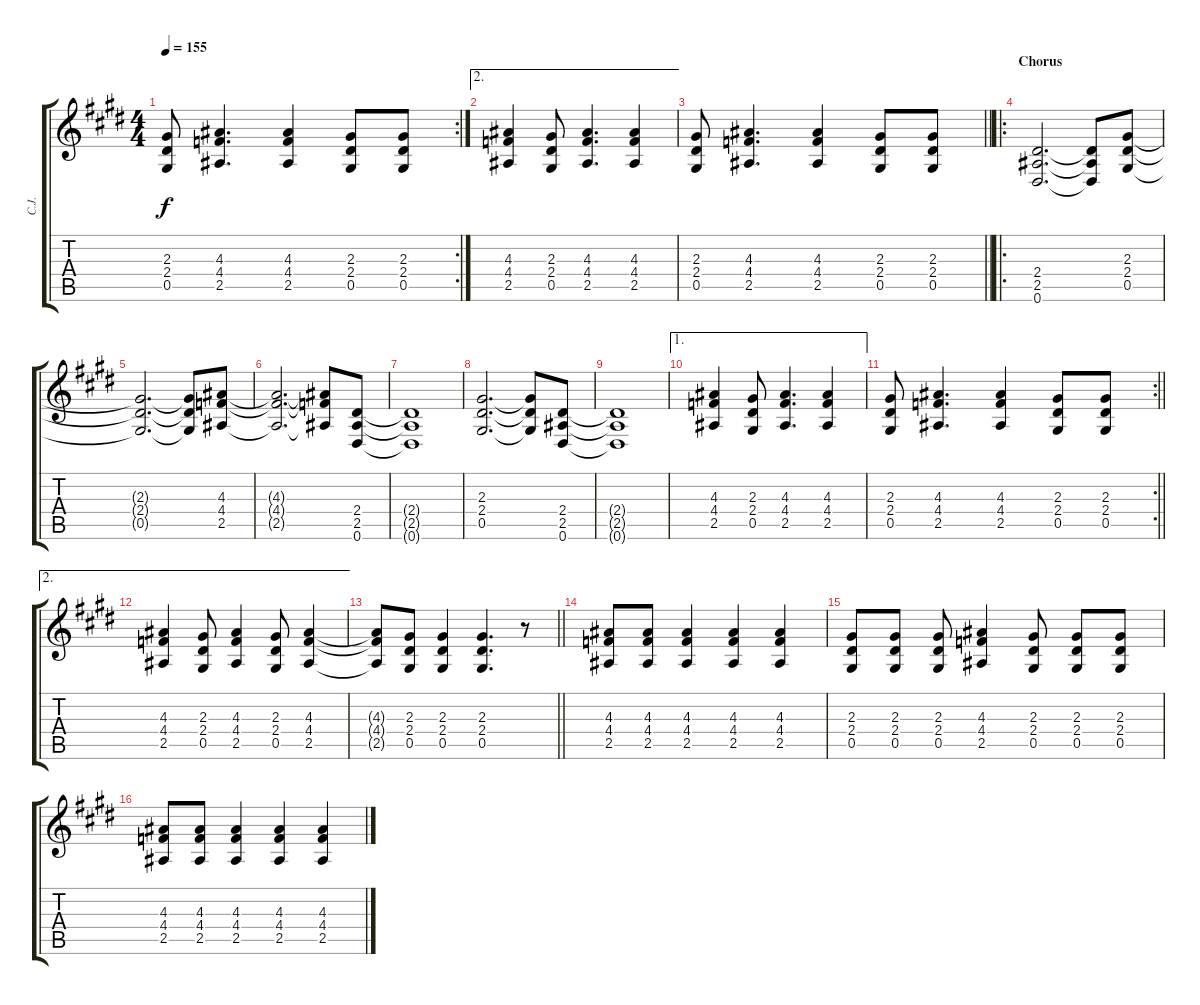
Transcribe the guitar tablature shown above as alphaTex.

\track ("C.J." "C.J.") {instrument overdrivenguitar}
\staff {score tabs}
\tuning (Eb4 Bb3 Gb3 Db3 Ab2 Eb2) {hide}
\rc 2
\ts (4 4)
\tempo 155
\clef g2
\ks e
(2.3 2.4 0.5).8{dy f} (4.3 4.4 2.5).4{d} (4.3 4.4 2.5).4 (2.3 2.4 0.5).8 (2.3 2.4 0.5).8 |
\ae 2
(4.3 4.4 2.5).4 (2.3 2.4 0.5).8 (4.3 4.4 2.5).4{d} (4.3 4.4 2.5).4 |
\barLineRight lightlight
(2.3 2.4 0.5).8 (4.3 4.4 2.5).4{d} (4.3 4.4 2.5).4 (2.3 2.4 0.5).8 (2.3 2.4 0.5).8 |
\ro
\section ("" "Chorus")
(2.4 2.5 0.6).2{d} (2.4{t} 2.5{t} 0.6{t}).8 (2.3 2.4 0.5).8 |
(2.3{t} 2.4{t} 0.5{t}).2{d} (2.3{t} 2.4{t} 0.5{t}).8 (4.3 4.4 2.5).8 |
(4.3{t} 4.4{t} 2.5{t}).2{d} (4.3{t} 4.4{t} 2.5{t}).8 (2.4 2.5 0.6).8 |
(2.4{t} 2.5{t} 0.6{t}).1 |
(2.3 2.4 0.5).2{d} (2.3{t} 2.4{t} 0.5{t}).8 (2.4 2.5 0.6).8 |
(2.4{t} 2.5{t} 0.6{t}).1 |
\ae 1
(4.3 4.4 2.5).4 (2.3 2.4 0.5).8 (4.3 4.4 2.5).4{d} (4.3 4.4 2.5).4 |
\rc 2
\barLineRight lightlight
(2.3 2.4 0.5).8 (4.3 4.4 2.5).4{d} (4.3 4.4 2.5).4 (2.3 2.4 0.5).8 (2.3 2.4 0.5).8 |
\ae 2
(4.3 4.4 2.5).4 (2.3 2.4 0.5).8 (4.3 4.4 2.5).4 (2.3 2.4 0.5).8 (4.3 4.4 2.5).4 |
\barLineRight lightlight
(4.3{t} 4.4{t} 2.5{t}).8 (2.3 2.4 0.5).8 (2.3 2.4 0.5).4 (2.3 2.4 0.5).4{d} r.8 |
(4.3 4.4 2.5).8 (4.3 4.4 2.5).8 (4.3 4.4 2.5).4 (4.3 4.4 2.5).4 (4.3 4.4 2.5).4 |
(2.3 2.4 0.5).8 (2.3 2.4 0.5).8 (2.3 2.4 0.5).8 (4.3 4.4 2.5).4 (2.3 2.4 0.5).8 (2.3 2.4 0.5).8 (2.3 2.4 0.5).8 |
(4.3 4.4 2.5).8 (4.3 4.4 2.5).8 (4.3 4.4 2.5).4 (4.3 4.4 2.5).4 (4.3 4.4 2.5).4
